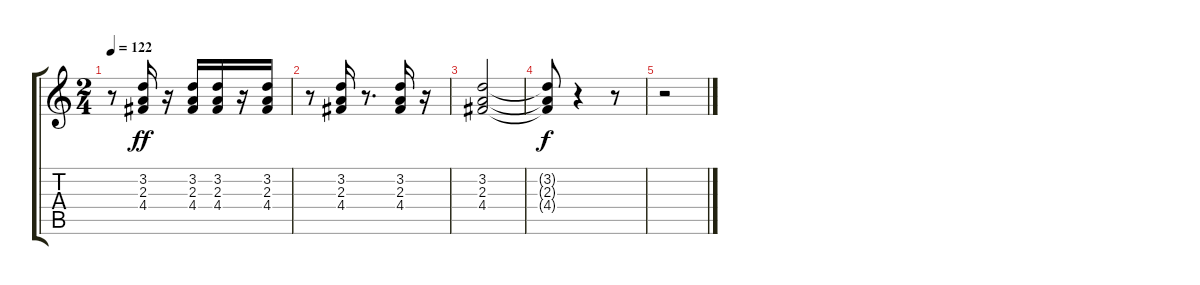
\track "" {instrument acousticguitarnylon}
\staff {score tabs}
\tuning (E4 B3 G3 D3 A2 E2) {hide}
\ts (2 4)
\tempo 122
\clef g2
\ks c
r.8{dy ff} (3.2 2.3 4.4).16 r.16 (3.2 2.3 4.4).16 (3.2 2.3 4.4).16 r.16 (3.2 2.3 4.4).16 |
r.8 (3.2 2.3 4.4).16 r.8{d} (3.2 2.3 4.4).16 r.16 |
(3.2 2.3 4.4).2 |
(3.2{t} 2.3{t} 4.4{t}).8{dy f} r.4 r.8 |
r.2
